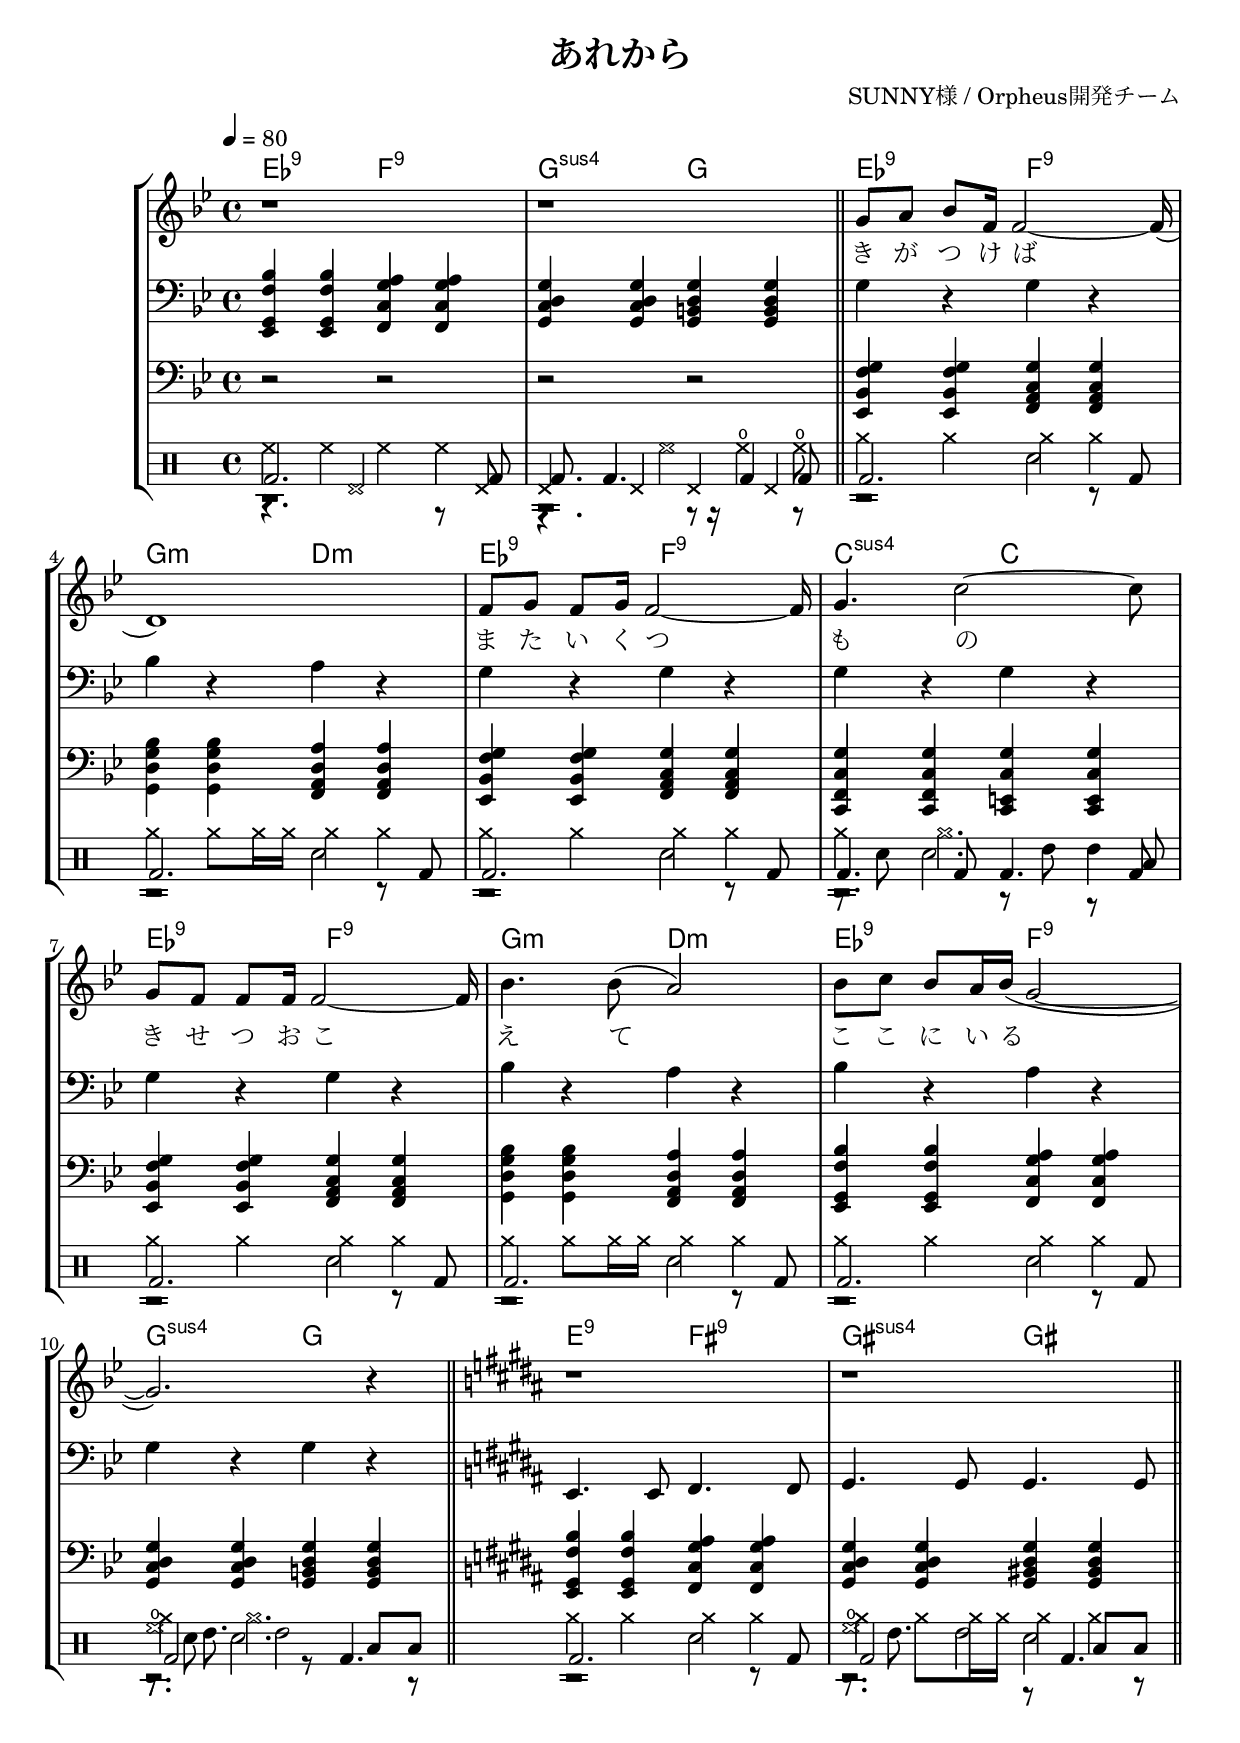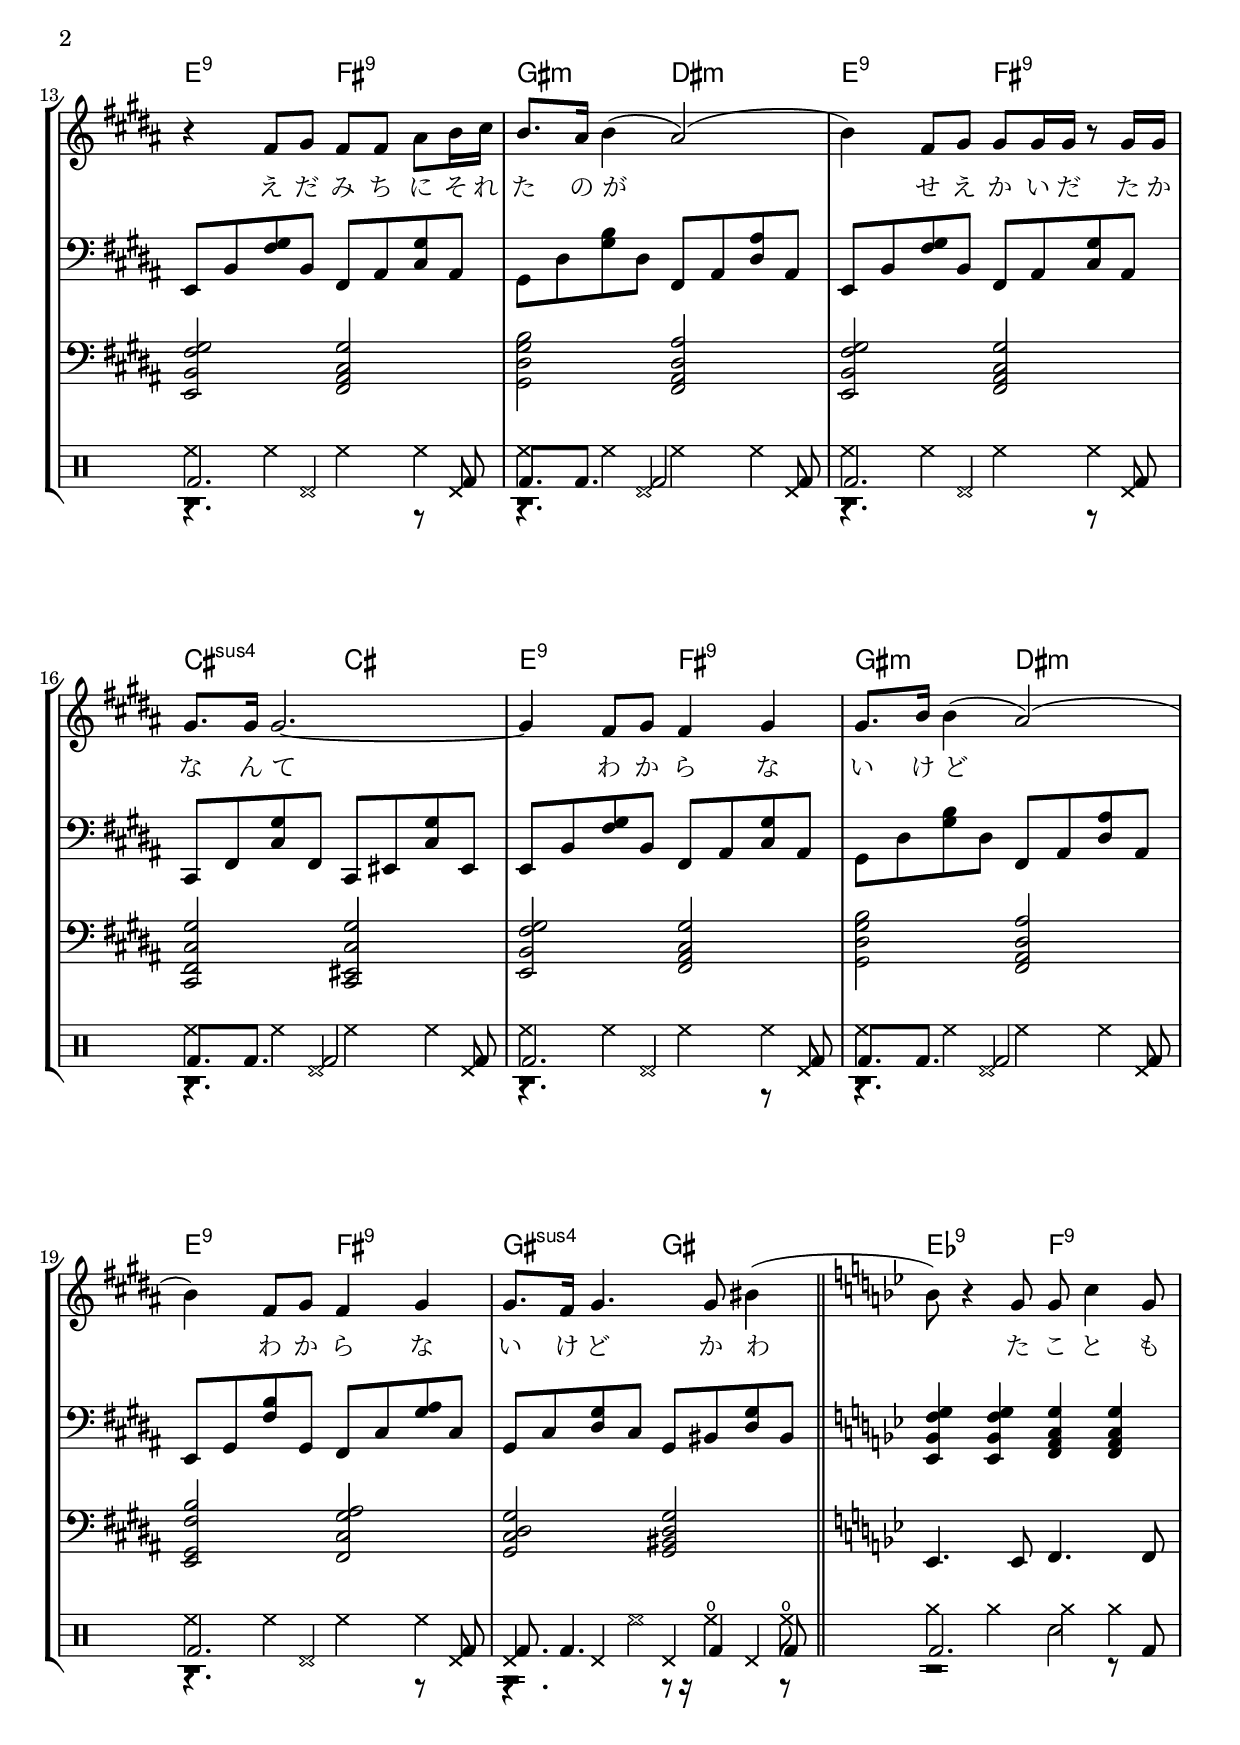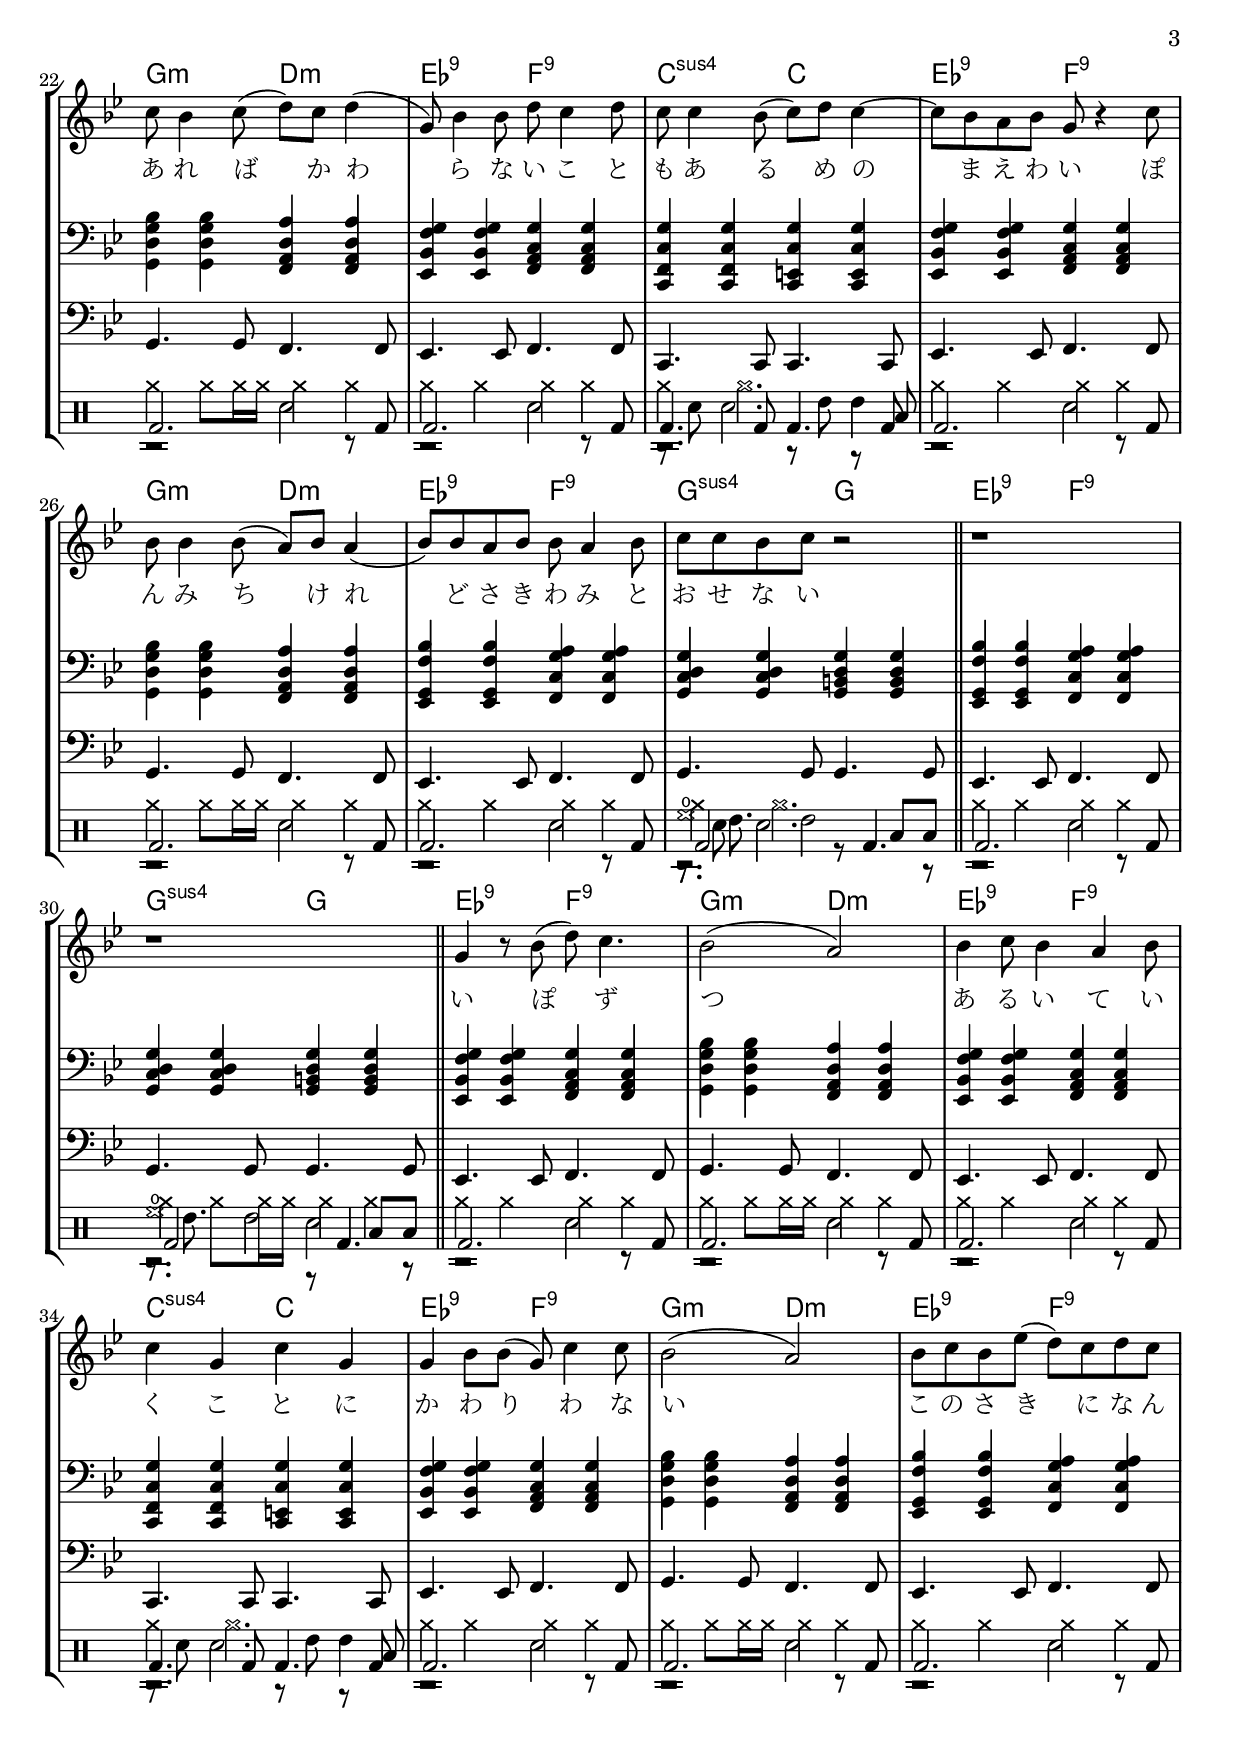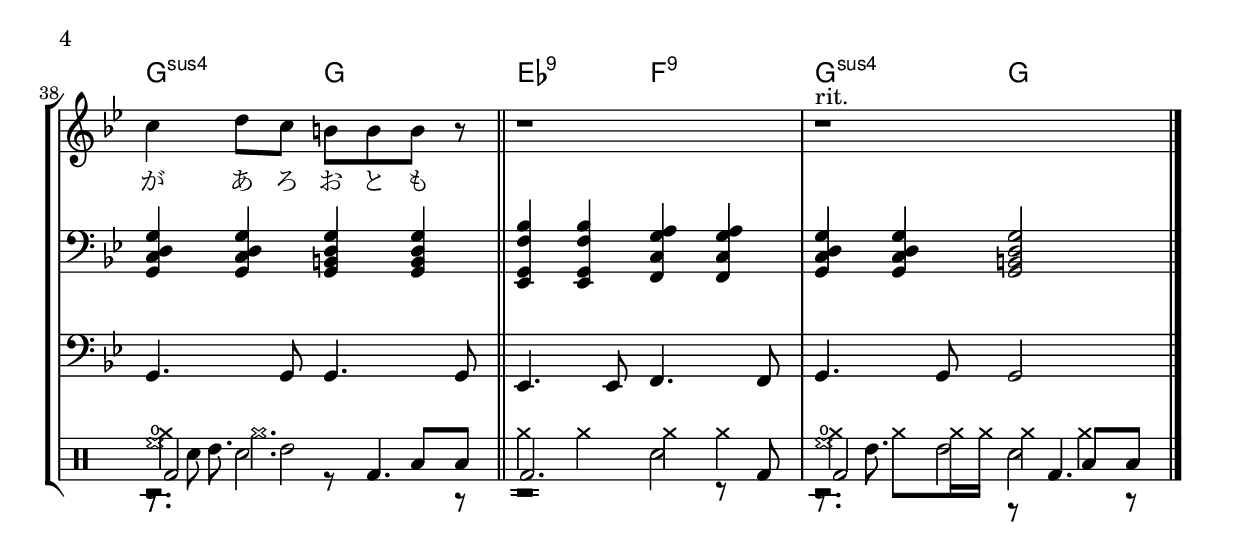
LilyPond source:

\version "2.12.1"

\header {
	title = \markup {あれから}
	composer = \markup \center-column {"SUNNY様 / Orpheus開発チーム"}
}

harmony = \chordmode {
	es2:9 f:9 g:sus4 g 

	es:9 f:9 g:m d:m es:9 f:9 c:sus4 c es:9 f:9 g:m d:m es:9 f:9 g:sus4 g 

	e:9 fis:9 gis:sus4 gis 

	e:9 fis:9 gis:m dis:m e:9 fis:9 cis:sus4 cis e:9 fis:9 gis:m dis:m e:9 fis:9 gis:sus4 gis 

	es:9 f:9 g:m d:m es:9 f:9 c:sus4 c es:9 f:9 g:m d:m es:9 f:9 g:sus4 g 

	es:9 f:9 g:sus4 g 

	es:9 f:9 g:m d:m es:9 f:9 c:sus4 c es:9 f:9 g:m d:m es:9 f:9 g:sus4 g 

	es:9 f:9 g:sus4 g 
}

melody = {
	\key bes \major
	\tempo 4 = 80
	r1 | r1   
	\set Staff.midiInstrument = #"fss0.39"
	 g'8  a'8  bes'8  f'16  f'2~f'16 
	(d'1) 
	f'8  g'8  f'8  g'16  f'2~f'16 
	g'4.  c''2~c''8 
	g'8  f'8  f'8  f'16  f'2~f'16 
	bes'4.  bes'8  (a'2) 
	bes'8  c''8  bes'8  a'16  bes'16  (g'2~ 
	g'2.)  	r4 	\key b \major
	r1 | r1   
	\set Staff.midiInstrument = #"fss0.39"
	r4 fis'8  gis'8  fis'8  fis'8  ais'8  b'16  cis''16 
	b'8.  ais'16  b'4  (ais'2) 
	(b'4)  fis'8  gis'8  gis'8  gis'16  gis'16  r8  gis'16  gis'16 
	gis'8.  gis'16  gis'2.~ 
	gis'4  fis'8  gis'8  fis'4  gis'4 
	gis'8.  b'16  b'4  (ais'2) 
	(b'4)  fis'8  gis'8  fis'4  gis'4 
	gis'8.  fis'16  gis'4.  	\set Staff.midiInstrument = #"fss0.39"
	gis'8  bis'4 
	(	\key bes \major
bes'8)  r4  g'8  g'8  c''4  g'8 
	c''8  bes'4  c''8  (d''8)  c''8  d''4 
	(g'8)  bes'4  bes'8  d''8  c''4  d''8 
	c''8  c''4  bes'8  (c''8)  d''8  c''4~ 
	c''8  bes'8  a'8  bes'8  g'8  r4  c''8 
	bes'8  bes'4  bes'8  (a'8)  bes'8  a'4 
	(bes'8)  bes'8  a'8  bes'8  bes'8  a'4  bes'8 
	c''8  c''8  bes'8  c''8  	r2 	r1 | r1   
	\set Staff.midiInstrument = #"fss0.39"
	 g'4  r8  bes'8  (d''8)  c''4. 
	bes'2  (a'2) 
	bes'4  c''8  bes'4  a'4  bes'8 
	c''4  g'4  c''4  g'4 
	g'4  bes'8  bes'8  (g'8)  c''4  c''8 
	bes'2  (a'2) 
	bes'8  c''8  bes'8  es''8  (d''8)  c''8  d''8  c''8 
	c''4  d''8  c''8  b'8  b'8  b'8  	r8 	r1 | r1^"rit." \bar "|."
}

words = \lyricmode {
	
	き  が  つ  け  ば  ま  た  い  く  つ  も  の  き  せ  つ  お  こ  え  て  こ  こ  に  い  る  
	
	え  だ  み  ち  に  そ  れ  た  の  が  せ  え  か  い  だ  た  か  な  ん  て  わ  か  ら  な  い  け  ど  わ  か  ら  な  い  け  ど  
	か  わ  た  こ  と  も  あ  れ  ば  か  わ  ら  な  い  こ  と  も  あ  る  め  の  ま  え  わ  い  ぽ  ん  み  ち  け  れ  ど  さ  き  わ  み  と  お  せ  な  い  
	
	い  ぽ  ず  つ  あ  る  い  て  い  く  こ  と  に  か  わ  り  わ  な  い  こ  の  さ  き  に  な  ん  が  あ  ろ  お  と  も  
	
}

tempochange = {
	\tempo 4 = 80
	r1 | r1 \bar "||"
	\tempo 4 = 80
	r1 | r1 | r1 | r1 | r1 | r1 | r1 | r1 \bar "||"
	\tempo 4 = 80
	r1 | r1 \bar "||"
	\tempo 4 = 80
	r1 | r1 | r1 | r1 | r1 | r1 | r1 | r1 \bar "||"
	\tempo 4 = 80
	r1 | r1 | r1 | r1 | r1 | r1 | r1 | r1 \bar "||"
	\tempo 4 = 80
	r1 | r1 \bar "||"
	\tempo 4 = 80
	r1 | r1 | r1 | r1 | r1 | r1 | r1 | r1 \bar "||"
	\tempo 4 = 80
	r1 | \tempo 4 = 60 r2 \tempo 4 = 53 r2 \bar "|."
}

mainacc = {
	\clef bass
	\set Staff.midiInstrument = #"Acoustic grand"
	\key bes \major
	\tempo 4 = 80
	<es, g, f bes>4 <es, g, f bes>4
	<f, c g a>4 <f, c g a>4
	<g, c d g>4 <g, c d g>4
	<g, b, d g>4 <g, b, d g>4
	\bar "||"

	\set Staff.midiInstrument = #"Vibraphone"
	g4 r4
	g4 r4
	bes4 r4
	a4 r4
	g4 r4
	g4 r4
	g4 r4
	g4 r4
	g4 r4
	g4 r4
	bes4 r4
	a4 r4
	bes4 r4
	a4 r4
	g4 r4
	g4 r4
	\bar "||"

	\set Staff.midiInstrument = #"Rock Organ"
	\key b \major
	e,4.e,8
	fis,4.fis,8
	gis,4.gis,8
	gis,4.gis,8
	\bar "||"

	\set Staff.midiInstrument = #"Electric Piano 1"
	e,8 b, <fis gis> b,
	fis,8 ais, <cis gis> ais,
	gis,8 dis <gis b> dis
	fis,8 ais, <dis ais> ais,
	e,8 b, <fis gis> b,
	fis,8 ais, <cis gis> ais,
	cis,8 fis, <cis gis> fis,
	cis,8 eis, <cis gis> eis,
	e,8 b, <fis gis> b,
	fis,8 ais, <cis gis> ais,
	gis,8 dis <gis b> dis
	fis,8 ais, <dis ais> ais,
	e,8 gis, <fis b> gis,
	fis,8 cis <gis ais> cis
	gis,8 cis <dis gis> cis
	gis,8 bis, <dis gis> bis,
	\bar "||"

	\set Staff.midiInstrument = #"Acoustic grand"
	\key bes \major
	<es, bes, f g>4 <es, bes, f g>4
	<f, a, c g>4 <f, a, c g>4
	<g, d g bes>4 <g, d g bes>4
	<f, a, d a>4 <f, a, d a>4
	<es, bes, f g>4 <es, bes, f g>4
	<f, a, c g>4 <f, a, c g>4
	<c, f, c g>4 <c, f, c g>4
	<c, e, c g>4 <c, e, c g>4
	<es, bes, f g>4 <es, bes, f g>4
	<f, a, c g>4 <f, a, c g>4
	<g, d g bes>4 <g, d g bes>4
	<f, a, d a>4 <f, a, d a>4
	<es, g, f bes>4 <es, g, f bes>4
	<f, c g a>4 <f, c g a>4
	<g, c d g>4 <g, c d g>4
	<g, b, d g>4 <g, b, d g>4
	\bar "||"

	\set Staff.midiInstrument = #"Acoustic grand"
	<es, g, f bes>4 <es, g, f bes>4
	<f, c g a>4 <f, c g a>4
	<g, c d g>4 <g, c d g>4
	<g, b, d g>4 <g, b, d g>4
	\bar "||"

	\set Staff.midiInstrument = #"Acoustic grand"
	<es, bes, f g>4 <es, bes, f g>4
	<f, a, c g>4 <f, a, c g>4
	<g, d g bes>4 <g, d g bes>4
	<f, a, d a>4 <f, a, d a>4
	<es, bes, f g>4 <es, bes, f g>4
	<f, a, c g>4 <f, a, c g>4
	<c, f, c g>4 <c, f, c g>4
	<c, e, c g>4 <c, e, c g>4
	<es, bes, f g>4 <es, bes, f g>4
	<f, a, c g>4 <f, a, c g>4
	<g, d g bes>4 <g, d g bes>4
	<f, a, d a>4 <f, a, d a>4
	<es, g, f bes>4 <es, g, f bes>4
	<f, c g a>4 <f, c g a>4
	<g, c d g>4 <g, c d g>4
	<g, b, d g>4 <g, b, d g>4
	\bar "||"

	\set Staff.midiInstrument = #"Acoustic grand"
	<es, g, f bes>4 <es, g, f bes>4
	<f, c g a>4 <f, c g a>4
	<g, c d g>4 <g, c d g>4
	<g, b, d g>2
	\bar "|."
}

subacc = {
	\clef bass
	\set Staff.midiInstrument = #"Acoustic grand"
	\key bes \major
	\tempo 4 = 80
	r2
	r2
	r2
	r2
	\bar "||"

	\set Staff.midiInstrument = #"Acoustic grand"
	<es, bes, f g>4 <es, bes, f g>4
	<f, a, c g>4 <f, a, c g>4
	<g, d g bes>4 <g, d g bes>4
	<f, a, d a>4 <f, a, d a>4
	<es, bes, f g>4 <es, bes, f g>4
	<f, a, c g>4 <f, a, c g>4
	<c, f, c g>4 <c, f, c g>4
	<c, e, c g>4 <c, e, c g>4
	<es, bes, f g>4 <es, bes, f g>4
	<f, a, c g>4 <f, a, c g>4
	<g, d g bes>4 <g, d g bes>4
	<f, a, d a>4 <f, a, d a>4
	<es, g, f bes>4 <es, g, f bes>4
	<f, c g a>4 <f, c g a>4
	<g, c d g>4 <g, c d g>4
	<g, b, d g>4 <g, b, d g>4
	\bar "||"

	\set Staff.midiInstrument = #"Acoustic grand"
	\key b \major
	<e, gis, fis b>4 <e, gis, fis b>4
	<fis, cis gis ais>4 <fis, cis gis ais>4
	<gis, cis dis gis>4 <gis, cis dis gis>4
	<gis, bis, dis gis>4 <gis, bis, dis gis>4
	\bar "||"

	\set Staff.midiInstrument = #"Acoustic grand"
	<e, b, fis gis>2
	<fis, ais, cis gis>2
	<gis, dis gis b>2
	<fis, ais, dis ais>2
	<e, b, fis gis>2
	<fis, ais, cis gis>2
	<cis, fis, cis gis>2
	<cis, eis, cis gis>2
	<e, b, fis gis>2
	<fis, ais, cis gis>2
	<gis, dis gis b>2
	<fis, ais, dis ais>2
	<e, gis, fis b>2
	<fis, cis gis ais>2
	<gis, cis dis gis>2
	<gis, bis, dis gis>2
	\bar "||"

	\set Staff.midiInstrument = #"Rock Organ"
	\key bes \major
	es,4.es,8
	f,4.f,8
	g,4.g,8
	f,4.f,8
	es,4.es,8
	f,4.f,8
	c,4.c,8
	c,4.c,8
	es,4.es,8
	f,4.f,8
	g,4.g,8
	f,4.f,8
	es,4.es,8
	f,4.f,8
	g,4.g,8
	g,4.g,8
	\bar "||"

	\set Staff.midiInstrument = #"Rock Organ"
	es,4.es,8
	f,4.f,8
	g,4.g,8
	g,4.g,8
	\bar "||"

	\set Staff.midiInstrument = #"Rock Organ"
	es,4.es,8
	f,4.f,8
	g,4.g,8
	f,4.f,8
	es,4.es,8
	f,4.f,8
	c,4.c,8
	c,4.c,8
	es,4.es,8
	f,4.f,8
	g,4.g,8
	f,4.f,8
	es,4.es,8
	f,4.f,8
	g,4.g,8
	g,4.g,8
	\bar "||"

	\set Staff.midiInstrument = #"Rock Organ"
	es,4.es,8
	f,4.f,8
	g,4.g,8
	g,2
	\bar "|."
}

percA = {
	\drummode {
	r1  |r2 r8 hho4 hho8  \bar "||"
	cymr4 cymr4 cymr4 cymr4  |cymr4 cymr8 cymr16 cymr16 cymr4 cymr4  |cymr4 cymr4 cymr4 cymr4  |cymr4 cymr2.  |cymr4 cymr4 cymr4 cymr4  |cymr4 cymr8 cymr16 cymr16 cymr4 cymr4  |cymr4 cymr4 cymr4 cymr4  |cymr4 cymr2.  \bar "||"
	cymr4 cymr4 cymr4 cymr4  |cymr4 cymr8 cymr16 cymr16 cymr4 cymr4  \bar "||"
	r1  |r1  |r1  |r1  |r1  |r1  |r1  |r2 r8 hho4 hho8  \bar "||"
	cymr4 cymr4 cymr4 cymr4  |cymr4 cymr8 cymr16 cymr16 cymr4 cymr4  |cymr4 cymr4 cymr4 cymr4  |cymr4 cymr2.  |cymr4 cymr4 cymr4 cymr4  |cymr4 cymr8 cymr16 cymr16 cymr4 cymr4  |cymr4 cymr4 cymr4 cymr4  |cymr4 cymr2.  \bar "||"
	cymr4 cymr4 cymr4 cymr4  |cymr4 cymr8 cymr16 cymr16 cymr4 cymr4  \bar "||"
	cymr4 cymr4 cymr4 cymr4  |cymr4 cymr8 cymr16 cymr16 cymr4 cymr4  |cymr4 cymr4 cymr4 cymr4  |cymr4 cymr2.  |cymr4 cymr4 cymr4 cymr4  |cymr4 cymr8 cymr16 cymr16 cymr4 cymr4  |cymr4 cymr4 cymr4 cymr4  |cymr4 cymr2.  \bar "||"
	cymr4 cymr4 cymr4 cymr4  |cymr4 cymr8 cymr16 cymr16 cymr4 cymr4  \bar "|."
	}
}

percB = {
	\drummode {
	r4. hhp2 hhp8  |hhp4 hhp4 hhp4 hhp4  \bar "||"
	r2 sn2  |r2 sn2  |r2 sn2  |r8 sn8 sn2.  |r2 sn2  |r2 sn2  |r2 sn2  |r8 sn8 sn2.  \bar "||"
	r2 sn2  |r2 sn2  \bar "||"
	r4. hhp2 hhp8  |r4. hhp2 hhp8  |r4. hhp2 hhp8  |r4. hhp2 hhp8  |r4. hhp2 hhp8  |r4. hhp2 hhp8  |r4. hhp2 hhp8  |hhp4 hhp4 hhp4 hhp4  \bar "||"
	r2 sn2  |r2 sn2  |r2 sn2  |r8 sn8 sn2.  |r2 sn2  |r2 sn2  |r2 sn2  |r8 sn8 sn2.  \bar "||"
	r2 sn2  |r2 sn2  \bar "||"
	r2 sn2  |r2 sn2  |r2 sn2  |r8 sn8 sn2.  |r2 sn2  |r2 sn2  |r2 sn2  |r8 sn8 sn2.  \bar "||"
	r2 sn2  |r2 sn2  \bar "|."
	}
}

percC = {
	\drummode {
	hh4 hh4 hh4 hh4  |r4. hh2 r8  \bar "||"
	bd2. r8 bd8  |bd2. r8 bd8  |bd2. r8 bd8  |bd4. bd8 bd4. bd8  |bd2. r8 bd8  |bd2. r8 bd8  |bd2. r8 bd8  |bd2 r8 bd4.  \bar "||"
	bd2. r8 bd8  |bd2 r8 bd4.  \bar "||"
	hh4 hh4 hh4 hh4  |hh4 hh4 hh4 hh4  |hh4 hh4 hh4 hh4  |hh4 hh4 hh4 hh4  |hh4 hh4 hh4 hh4  |hh4 hh4 hh4 hh4  |hh4 hh4 hh4 hh4  |r4. hh2 r8  \bar "||"
	bd2. r8 bd8  |bd2. r8 bd8  |bd2. r8 bd8  |bd4. bd8 bd4. bd8  |bd2. r8 bd8  |bd2. r8 bd8  |bd2. r8 bd8  |bd2 r8 bd4.  \bar "||"
	bd2. r8 bd8  |bd2 r8 bd4.  \bar "||"
	bd2. r8 bd8  |bd2. r8 bd8  |bd2. r8 bd8  |bd4. bd8 bd4. bd8  |bd2. r8 bd8  |bd2. r8 bd8  |bd2. r8 bd8  |bd2 r8 bd4.  \bar "||"
	bd2. r8 bd8  |bd2 r8 bd4.  \bar "|."
	}
}

percD = {
	\drummode {
	bd2. r8 bd8  |bd8. bd4. r16 bd4 bd8  \bar "||"
	r1 |r1 |r1 |r2 r8 tommh8 tommh4  |r1 |r1 |r1 |r8. tommh8. tommh2 r8  \bar "||"
	r1 |r8. tommh8. tommh2 r8  \bar "||"
	bd2. r8 bd8  |bd8. bd8. bd2 bd8  |bd2. r8 bd8  |bd8. bd8. bd2 bd8  |bd2. r8 bd8  |bd8. bd8. bd2 bd8  |bd2. r8 bd8  |bd8. bd4. r16 bd4 bd8  \bar "||"
	r1 |r1 |r1 |r2 r8 tommh8 tommh4  |r1 |r1 |r1 |r8. tommh8. tommh2 r8  \bar "||"
	r1 |r8. tommh8. tommh2 r8  \bar "||"
	r1 |r1 |r1 |r2 r8 tommh8 tommh4  |r1 |r1 |r1 |r8. tommh8. tommh2 r8  \bar "||"
	r1 |r8. tommh8. tommh2 r8  \bar "|."
	}
}

percE = {
	\drummode {
	r1 | r1 \bar "||"
	r1 |r1 |r1 |r2. r8 toml8  |r1 |r1 |r1 |r2. toml8 toml8  \bar "||"
	r1 |r2. toml8 toml8  \bar "||"
	r1 | r1 | r1 | r1 | r1 | r1 | r1 | r1 \bar "||"
	r1 |r1 |r1 |r2. r8 toml8  |r1 |r1 |r1 |r2. toml8 toml8  \bar "||"
	r1 |r2. toml8 toml8  \bar "||"
	r1 |r1 |r1 |r2. r8 toml8  |r1 |r1 |r1 |r2. toml8 toml8  \bar "||"
	r1 |r2. toml8 toml8  \bar "|."
	}
}

percF = {
	\drummode {
	r1 | r1 \bar "||"
	r1 |r1 |r1 |r1 |r1 |r1 |r1 |hho1  \bar "||"
	r1 |hho1  \bar "||"
	r1 | r1 | r1 | r1 | r1 | r1 | r1 | r1 \bar "||"
	r1 |r1 |r1 |r1 |r1 |r1 |r1 |hho1  \bar "||"
	r1 |hho1  \bar "||"
	r1 |r1 |r1 |r1 |r1 |r1 |r1 |hho1  \bar "||"
	r1 |hho1  \bar "|."
	}
}

\score {
	<<
		\new StaffGroup <<
			\new ChordNames {\harmony}
			\new Voice = "melody" {\melody}
			\new Lyrics \lyricsto "melody" \words
			\new Staff = "mainacc" {\mainacc}
			\new Staff = "subacc" {\subacc}
			\new DrumStaff <<
				\new DrumVoice {\percA}
				\new DrumVoice {\percB}
				\new DrumVoice {\percC}
				\new DrumVoice {\percD}
				\new DrumVoice {\percE}
				\new DrumVoice {\percF}
			>>
		>>
	>>
	\layout { }
}
